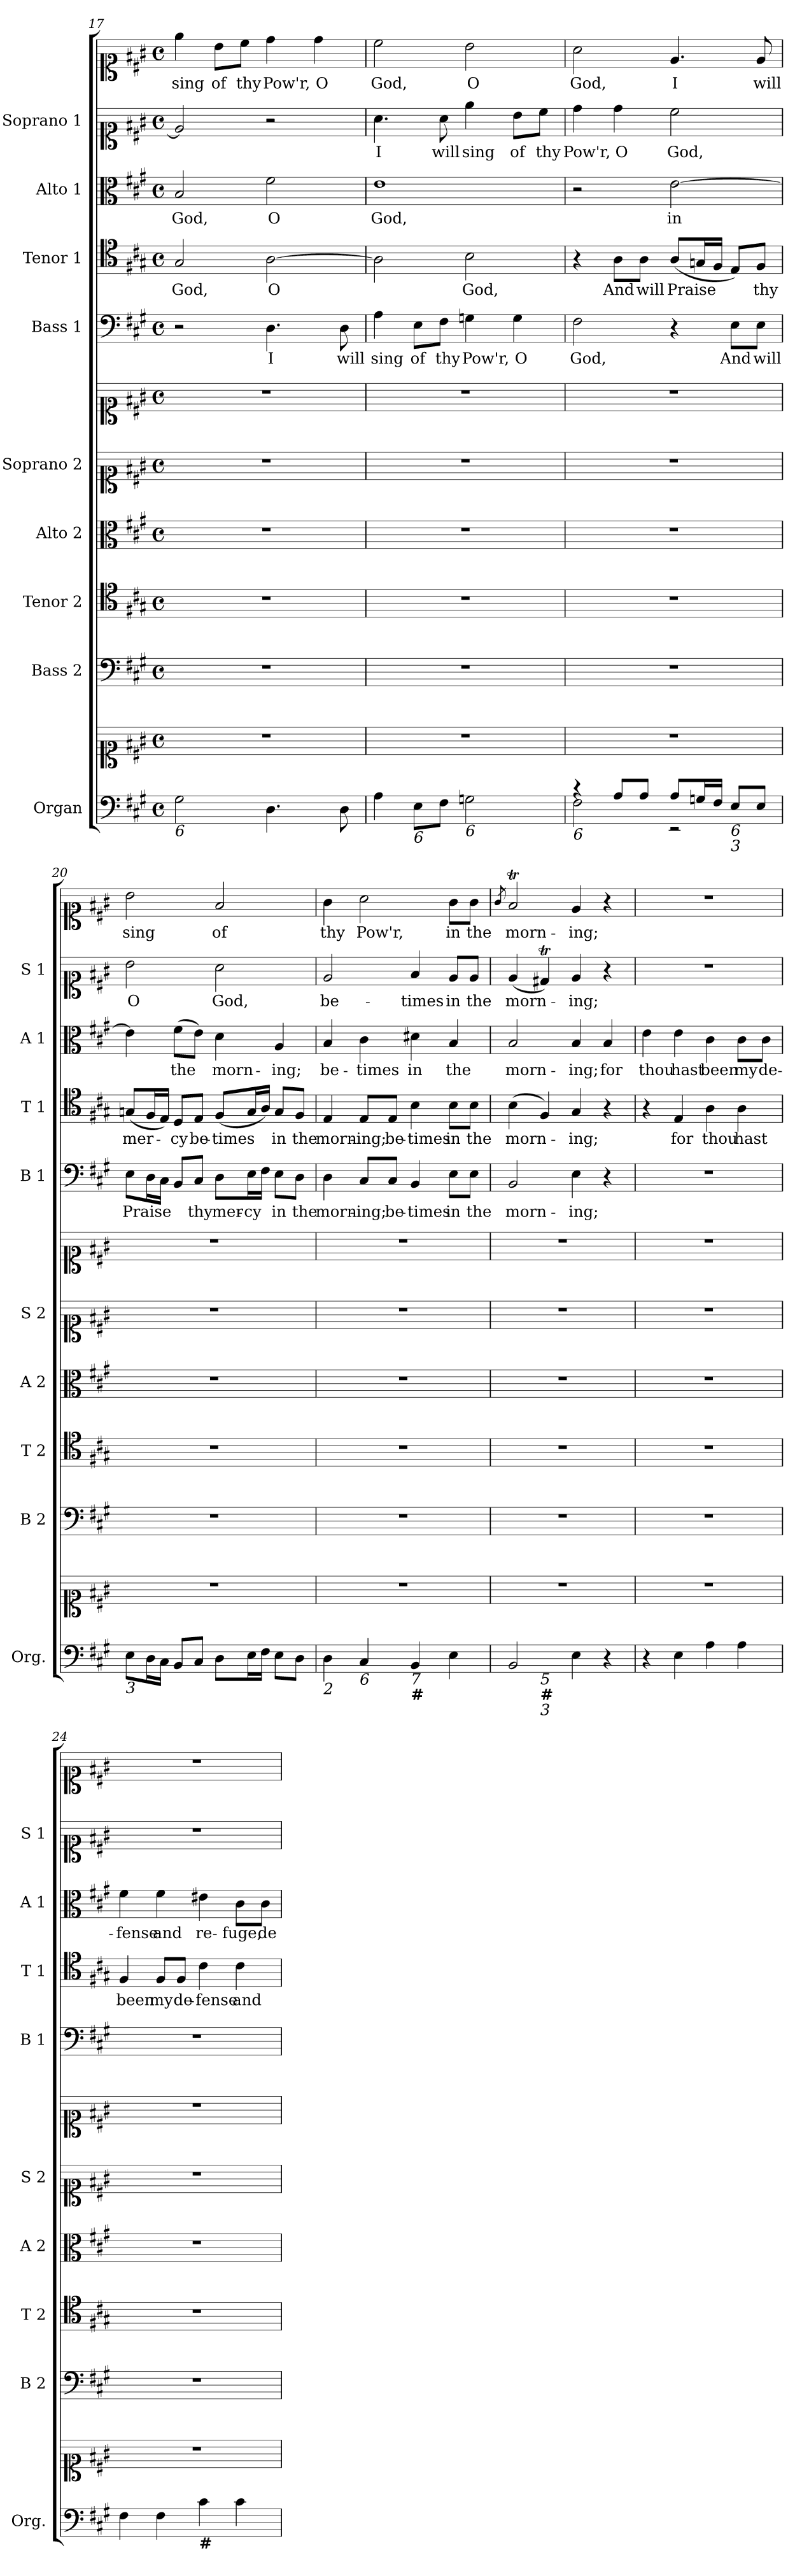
**kern	**kern	**kern	**kern	**kern	**kern	**kern	**kern	**text	**kern	**text	**kern	**text	**kern	**text	**kern	**text
*part11	*part11	*part10	*part9	*part8	*part7	*part6	*part5	*part5	*part4	*part4	*part3	*part3	*part2	*part2	*part1	*part1
*staff12	*staff11	*staff10	*staff9	*staff8	*staff7	*staff6	*staff5	*staff5	*staff4	*staff4	*staff3	*staff3	*staff2	*staff2	*staff1	*staff1
*I"Organ	*	*I"Bass 2	*I"Tenor 2	*I"Alto 2	*I"Soprano 2	*	*I"Bass 1	*	*I"Tenor 1	*	*I"Alto 1	*	*I"Soprano 1	*	*	*
*I'Org.	*	*I'B 2	*I'T 2	*I'A 2	*I'S 2	*	*I'B 1	*	*I'T 1	*	*I'A 1	*	*I'S 1	*	*	*
!!LO:PB:g=z
*clefF4	*clefC1	*clefF4	*clefC4	*clefC3	*clefC1	*clefC1	*clefF4	*	*clefC4	*	*clefC3	*	*clefC1	*	*clefC1	*
*k[f#c#g#]	*k[f#c#g#]	*k[f#c#g#]	*k[f#c#g#]	*k[f#c#g#]	*k[f#c#g#]	*k[f#c#g#]	*k[f#c#g#]	*	*k[f#c#g#]	*	*k[f#c#g#]	*	*k[f#c#g#]	*	*k[f#c#g#]	*
*A:	*A:	*A:	*A:	*A:	*A:	*A:	*A:	*	*A:	*	*A:	*	*A:	*	*A:	*
*M4/4	*M4/4	*M4/4	*M4/4	*M4/4	*M4/4	*M4/4	*M4/4	*	*M4/4	*	*M4/4	*	*M4/4	*	*M4/4	*
*met(c)	*met(c)	*met(c)	*met(c)	*met(c)	*met(c)	*met(c)	*met(c)	*	*met(c)	*	*met(c)	*	*met(c)	*	*met(c)	*
=17	=17	=17	=17	=17	=17	=17	=17	=17	=17	=17	=17	=17	=17	=17	=17	=17
!LO:TX:b:i:t=6	!	!	!	!	!	!	!	!	!	!	!	!	!	!	!	!
!	!	!	!	!	!	!	!	!	!	!LO:LY:b	!	!LO:LY:b	!	!	!	!LO:LY:b
2G#\	1r	1r	1r	1r	1r	1r	2r	.	2G#/	God,	2B/	God,	2e/]	.	4ee\	sing
!	!	!	!	!	!	!	!	!	!	!	!	!	!	!	!	!LO:LY:b
.	.	.	.	.	.	.	.	.	.	.	.	.	.	.	8b\L	of
!	!	!	!	!	!	!	!	!	!	!	!	!	!	!	!	!LO:LY:b
.	.	.	.	.	.	.	.	.	.	.	.	.	.	.	8cc#\J	thy
!	!	!	!	!	!	!	!	!LO:LY:b	!	!LO:LY:b	!	!LO:LY:b	!	!	!	!LO:LY:b
4.D\	.	.	.	.	.	.	4.D\	I	[2A\	O	2f#\	O	2r	.	4dd\	Pow'r,
!	!	!	!	!	!	!	!	!	!	!	!	!	!	!	!	!LO:LY:b
.	.	.	.	.	.	.	.	.	.	.	.	.	.	.	4dd\	O
!	!	!	!	!	!	!	!	!LO:LY:b	!	!	!	!	!	!	!	!
8D\	.	.	.	.	.	.	8D\	will	.	.	.	.	.	.	.	.
=18	=18	=18	=18	=18	=18	=18	=18	=18	=18	=18	=18	=18	=18	=18	=18	=18
!	!	!	!	!	!	!	!	!LO:LY:b	!	!	!	!LO:LY:b	!	!LO:LY:b	!	!LO:LY:b
4A\	1r	1r	1r	1r	1r	1r	4A\	sing	2A\]	.	1e	God,	4.a\	I	2cc#\	God,
!LO:TX:b:i:t=6	!	!	!	!	!	!	!	!	!	!	!	!	!	!	!	!
!	!	!	!	!	!	!	!	!LO:LY:b	!	!	!	!	!	!	!	!
8E\L	.	.	.	.	.	.	8E\L	of	.	.	.	.	.	.	.	.
!	!	!	!	!	!	!	!	!LO:LY:b	!	!	!	!	!	!LO:LY:b	!	!
8F#\J	.	.	.	.	.	.	8F#\J	thy	.	.	.	.	8a\	will	.	.
!LO:TX:b:i:t=6	!	!	!	!	!	!	!	!	!	!	!	!	!	!	!	!
!	!	!	!	!	!	!	!	!LO:LY:b	!	!LO:LY:b	!	!	!	!LO:LY:b	!	!LO:LY:b
2Gn\	.	.	.	.	.	.	4Gn\	Pow'r,	2B\	God,	.	.	4ee\	sing	2b\	O
!	!	!	!	!	!	!	!	!LO:LY:b	!	!	!	!	!	!LO:LY:b	!	!
.	.	.	.	.	.	.	4G\	O	.	.	.	.	8b\L	of	.	.
!	!	!	!	!	!	!	!	!	!	!	!	!	!	!LO:LY:b	!	!
.	.	.	.	.	.	.	.	.	.	.	.	.	8cc#\J	thy	.	.
=19	=19	=19	=19	=19	=19	=19	=19	=19	=19	=19	=19	=19	=19	=19	=19	=19
*^	*	*	*	*	*	*	*	*	*	*	*	*	*	*	*	*
!LO:TX:b:i:t=6	!	!	!	!	!	!	!	!	!	!	!	!	!	!	!	!	!
!	!	!	!	!	!	!	!	!	!LO:LY:b	!	!	!	!	!	!LO:LY:b	!	!LO:LY:b
4rc	2F#\	1r	1r	1r	1r	1r	1r	2F#\	God,	4r	.	2r	.	4dd\	Pow'r,	2a\	God,
!	!	!	!	!	!	!	!	!	!	!	!LO:LY:b	!	!	!	!LO:LY:b	!	!
8A/L	.	.	.	.	.	.	.	.	.	8A\L	And	.	.	4dd\	O	.	.
!	!	!	!	!	!	!	!	!	!	!	!LO:LY:b	!	!	!	!	!	!
8A/J	.	.	.	.	.	.	.	.	.	8A\J	will	.	.	.	.	.	.
!	!	!	!	!	!	!	!	!	!	!	!LO:LY:b	!	!LO:LY:b	!	!LO:LY:b	!	!LO:LY:b
8A/L	2rEE	.	.	.	.	.	.	4r	.	(<8A/L	Praise	[2e\	in	2cc#\	God,	4.e/	I
16Gn/L	.	.	.	.	.	.	.	.	.	16Gn/L	.	.	.	.	.	.	.
16F#/JJ	.	.	.	.	.	.	.	.	.	16F#/JJ	.	.	.	.	.	.	.
!LO:TX:b:i:t=6	!	!	!	!	!	!	!	!	!	!	!	!	!	!	!	!	!
!LO:TX:b:i:t=3	!	!	!	!	!	!	!	!	!	!	!	!	!	!	!	!	!
!	!	!	!	!	!	!	!	!	!LO:LY:b	!	!	!	!	!	!	!	!
8E/L	.	.	.	.	.	.	.	8E\L	And	8E/L)	.	.	.	.	.	.	.
!	!	!	!	!	!	!	!	!	!LO:LY:b	!	!LO:LY:b	!	!	!	!	!	!LO:LY:b
8E/J	.	.	.	.	.	.	.	8E\J	will	8F#/J	thy	.	.	.	.	8e/	will
*v	*v	*	*	*	*	*	*	*	*	*	*	*	*	*	*	*	*
=20	=20	=20	=20	=20	=20	=20	=20	=20	=20	=20	=20	=20	=20	=20	=20	=20
!LO:TX:b:i:t=3	!	!	!	!	!	!	!	!	!	!	!	!	!	!	!	!
!	!	!	!	!	!	!	!	!LO:LY:b	!	!LO:LY:b	!	!	!	!LO:LY:b	!	!LO:LY:b
8E\L	1r	1r	1r	1r	1r	1r	8E\L	Praise	(<8Gn/L	mer-	4e\]	.	2b\	O	2b\	sing
16D\L	.	.	.	.	.	.	16D\L	.	16F#/L	.	.	.	.	.	.	.
16C#\JJ	.	.	.	.	.	.	16C#\JJ	.	16E/JJ)	.	.	.	.	.	.	.
!	!	!	!	!	!	!	!	!	!	!LO:LY:b	!	!LO:LY:b	!	!	!	!
8BB/L	.	.	.	.	.	.	8BB/L	.	8D/L	-cy	(>8f#\L	the	.	.	.	.
!	!	!	!	!	!	!	!	!LO:LY:b	!	!LO:LY:b	!	!	!	!	!	!
8C#/J	.	.	.	.	.	.	8C#/J	thy	8E/J	be-	8e\J)	.	.	.	.	.
!	!	!	!	!	!	!	!	!LO:LY:b	!	!LO:LY:b	!	!LO:LY:b	!	!LO:LY:b	!	!LO:LY:b
8D\L	.	.	.	.	.	.	8D\L	mer-	(<8F#/L	-times	4d\	morn-	2a\	God,	2f#/	of
!	!	!	!	!	!	!	!	!LO:LY:b	!	!	!	!	!	!	!	!
16E\L	.	.	.	.	.	.	16E\L	-cy	16G/L	.	.	.	.	.	.	.
16F#\JJ	.	.	.	.	.	.	16F#\JJ	.	16A/JJ)	.	.	.	.	.	.	.
!	!	!	!	!	!	!	!	!LO:LY:b	!	!LO:LY:b	!	!LO:LY:b	!	!	!	!
8E\L	.	.	.	.	.	.	8E\L	in	8G/L	in	4A/	-ing;	.	.	.	.
!	!	!	!	!	!	!	!	!LO:LY:b	!	!LO:LY:b	!	!	!	!	!	!
8D\J	.	.	.	.	.	.	8D\J	the	8F#/J	the	.	.	.	.	.	.
!!LO:LB:g=z
=21	=21	=21	=21	=21	=21	=21	=21	=21	=21	=21	=21	=21	=21	=21	=21	=21
!LO:TX:b:i:t=2	!	!	!	!	!	!	!	!	!	!	!	!	!	!	!	!
!	!	!	!	!	!	!	!	!LO:LY:b	!	!LO:LY:b	!	!LO:LY:b	!	!LO:LY:b	!	!LO:LY:b
4D\	1r	1r	1r	1r	1r	1r	4D\	morn-	4E/	morn-	4B/	be-	2e/	be-	4g#\	thy
!LO:TX:b:i:t=6	!	!	!	!	!	!	!	!	!	!	!	!	!	!	!	!
!	!	!	!	!	!	!	!	!LO:LY:b	!	!LO:LY:b	!	!LO:LY:b	!	!	!	!LO:LY:b
4C#/	.	.	.	.	.	.	8C#/L	-ing;	8E/L	-ing;	4c#\	-times	.	.	2a\	Pow'r,
!	!	!	!	!	!	!	!	!LO:LY:b	!	!LO:LY:b	!	!	!	!	!	!
.	.	.	.	.	.	.	8C#/J	be-	8E/J	be-	.	.	.	.	.	.
!LO:TX:b:i:t=7	!	!	!	!	!	!	!	!	!	!	!	!	!	!	!	!
!LO:TX:b:B:t=#	!	!	!	!	!	!	!	!	!	!	!	!	!	!	!	!
!	!	!	!	!	!	!	!	!LO:LY:b	!	!LO:LY:b	!	!LO:LY:b	!	!LO:LY:b	!	!
4BB/	.	.	.	.	.	.	4BB/	-times	4B\	-times	4d#X\	in	4f#/	-times	.	.
!	!	!	!	!	!	!	!	!LO:LY:b	!	!LO:LY:b	!	!LO:LY:b	!	!LO:LY:b	!	!LO:LY:b
4E\	.	.	.	.	.	.	8E\L	in	8B\L	in	4B/	the	8e/L	in	8g#\L	in
!	!	!	!	!	!	!	!	!LO:LY:b	!	!LO:LY:b	!	!	!	!LO:LY:b	!	!LO:LY:b
.	.	.	.	.	.	.	8E\J	the	8B\J	the	.	.	8e/J	the	8g#\J	the
=22	=22	=22	=22	=22	=22	=22	=22	=22	=22	=22	=22	=22	=22	=22	=22	=22
.	.	.	.	.	.	.	.	.	.	.	.	.	.	.	8qg#/	.
!LO:TX:b:i:t=6	!	!	!	!	!	!	!	!	!	!	!	!	!	!	!	!
!LO:TX:b:i:t=4	!	!	!	!	!	!	!	!	!	!	!	!	!	!	!	!
!	!	!	!	!	!	!	!	!LO:LY:b	!	!LO:LY:b	!	!LO:LY:b	!	!LO:LY:b	!	!LO:LY:b
*^	*	*	*	*	*	*	*	*	*	*	*	*	*	*	*	*
2BB/	4ryy	1r	1r	1r	1r	1r	1r	2BB/	morn-	(>4B\	morn-	2B/	morn-	(<4e/	morn-	2f#T/	morn-
!	!LO:TX:b:i:t=5	!	!	!	!	!	!	!	!	!	!	!	!	!	!	!	!
!	!LO:TX:b:B:t=#	!	!	!	!	!	!	!	!	!	!	!	!	!	!	!	!
!	!LO:TX:b:i:t=3	!	!	!	!	!	!	!	!	!	!	!	!	!	!	!	!
.	2.ryy	.	.	.	.	.	.	.	.	4F#/)	.	.	.	4d#Xt/)	.	.	.
!	!	!	!	!	!	!	!	!	!LO:LY:b	!	!LO:LY:b	!	!LO:LY:b	!	!LO:LY:b	!	!LO:LY:b
4E\	.	.	.	.	.	.	.	4E\	-ing;	4G#/	-ing;	4B/	-ing;	4e/	-ing;	4e/	-ing;
!	!	!	!	!	!	!	!	!	!	!	!	!	!LO:LY:b	!	!	!	!
4r	.	.	.	.	.	.	.	4r	.	4r	.	4B/	for	4r	.	4r	.
=23	=23	=23	=23	=23	=23	=23	=23	=23	=23	=23	=23	=23	=23	=23	=23	=23	=23
!	!	!	!	!	!	!	!	!	!	!	!	!	!LO:LY:b	!	!	!	!
*v	*v	*	*	*	*	*	*	*	*	*	*	*	*	*	*	*	*
4r	1r	1r	1r	1r	1r	1r	1r	.	4r	.	4e\	thou	1r	.	1r	.
!	!	!	!	!	!	!	!	!	!	!LO:LY:b	!	!LO:LY:b	!	!	!	!
4E\	.	.	.	.	.	.	.	.	4E/	for	4e\	hast	.	.	.	.
!	!	!	!	!	!	!	!	!	!	!LO:LY:b	!	!LO:LY:b	!	!	!	!
4A\	.	.	.	.	.	.	.	.	4A\	thou	4c#\	been	.	.	.	.
!	!	!	!	!	!	!	!	!	!	!LO:LY:b	!	!LO:LY:b	!	!	!	!
4A\	.	.	.	.	.	.	.	.	4A\	hast	8c#\L	my	.	.	.	.
!	!	!	!	!	!	!	!	!	!	!	!	!LO:LY:b	!	!	!	!
.	.	.	.	.	.	.	.	.	.	.	8c#\J	de-	.	.	.	.
=24	=24	=24	=24	=24	=24	=24	=24	=24	=24	=24	=24	=24	=24	=24	=24	=24
!	!	!	!	!	!	!	!	!	!	!LO:LY:b	!	!LO:LY:b	!	!	!	!
4F#\	1r	1r	1r	1r	1r	1r	1r	.	4F#/	been	4f#\	-fense	1r	.	1r	.
!	!	!	!	!	!	!	!	!	!	!LO:LY:b	!	!LO:LY:b	!	!	!	!
4F#\	.	.	.	.	.	.	.	.	8F#/L	my	4f#\	and	.	.	.	.
!	!	!	!	!	!	!	!	!	!	!LO:LY:b	!	!	!	!	!	!
.	.	.	.	.	.	.	.	.	8F#/J	de-	.	.	.	.	.	.
!LO:TX:b:B:t=#	!	!	!	!	!	!	!	!	!	!	!	!	!	!	!	!
!	!	!	!	!	!	!	!	!	!	!LO:LY:b	!	!LO:LY:b	!	!	!	!
4c#\	.	.	.	.	.	.	.	.	4c#\	-fense	4e#X\	re-	.	.	.	.
!	!	!	!	!	!	!	!	!	!	!LO:LY:b	!	!LO:LY:b	!	!	!	!
4c#\	.	.	.	.	.	.	.	.	4c#\	and	8c#\L	-fuge,	.	.	.	.
!	!	!	!	!	!	!	!	!	!	!	!	!LO:LY:b	!	!	!	!
.	.	.	.	.	.	.	.	.	.	.	8c#\J	de-	.	.	.	.
=	=	=	=	=	=	=	=	=	=	=	=	=	=	=	=	=
*-	*-	*-	*-	*-	*-	*-	*-	*-	*-	*-	*-	*-	*-	*-	*-	*-
